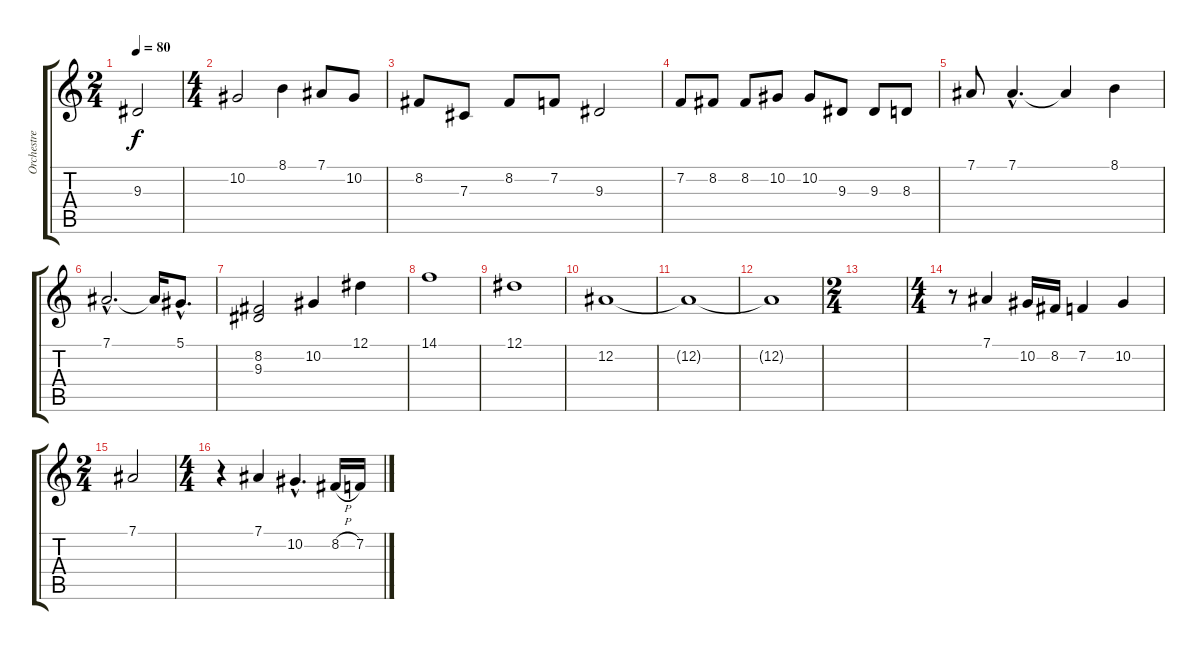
\track ("Orchestre" "Orchestre") {instrument stringensemble1}
\staff {score tabs}
\tuning (Eb4 Bb3 Gb3 Db3 Ab2 Eb2) {hide}
\ts (2 4)
\tempo 80
\clef g2
\ks c
9.3.2{dy f} |
\ts (4 4)
10.2.2 8.1.4 7.1.8 10.2.8 |
8.2.8 7.3.8 8.2.8 7.2.8 9.3.2 |
7.2.8 8.2.8 8.2.8 10.2.8 10.2.8 9.3.8 9.3.8 8.3.8 |
7.1.8 7.1{hac}.4{d} 7.1{t}.4 8.1.4 |
7.1{hac}.2{d} 7.1{t}.16 5.1{hac}.8{d} |
(8.2 9.3).2 10.2.4 12.1.4 |
14.1.1 |
12.1.1 |
12.2.1 |
12.2{t}.1 |
12.2{t}.1 |
\ts (2 4)
|
\ts (4 4)
r.8 7.1.4 10.2.16 8.2.16 7.2.4 10.2.4 |
\ts (2 4)
7.1.2 |
\ts (4 4)
r.4 7.1.4 10.2{hac}.4{d} 8.2{h}.16 7.2.16
